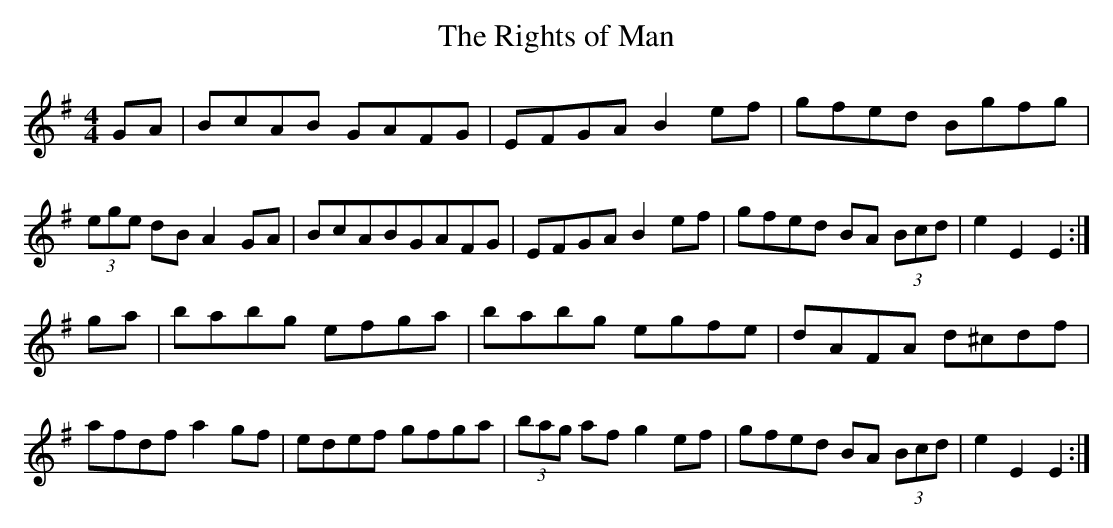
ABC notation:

X:1
T:Rights of Man, The
M:4/4
E:6.5
K:G
GA|BcAB GAFG|EFGA B2ef|gfed Bgfg|(3ege dB A2GA|BcABGAFG|EFGA B2ef|gfed BA (3Bcd|e2 E2 E2:|
ga|babg efga|babg egfe| dAFA d^cdf|afdf a2 gf|edef gfga |(3bag af g2ef|gfed BA  (3Bcd|e2 E2 E2:|
